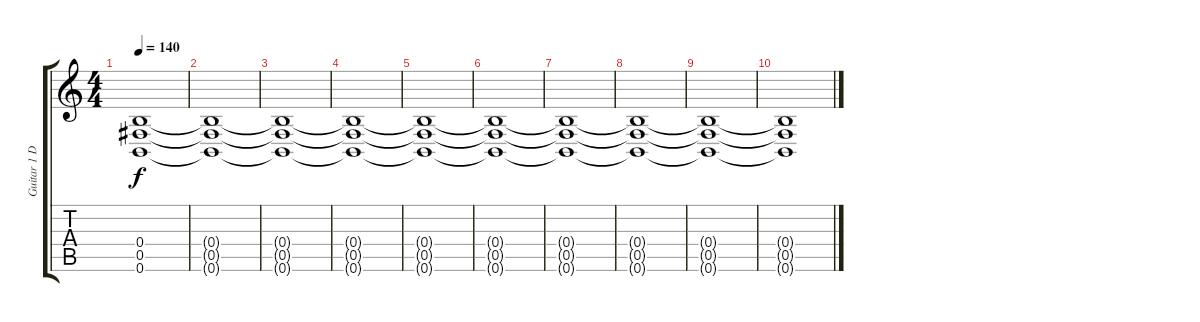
\track ("Guitar 1 Disto" "Guitar 1 D") {instrument distortionguitar}
\staff {score tabs}
\tuning (Db4 Ab3 E3 B2 Gb2 B1) {hide}
\ts (4 4)
\tempo 140
\clef g2
\ks c
(0.4{t} 0.5{t} 0.6{t}).1{dy f} |
(0.4{t} 0.5{t} 0.6{t}).1 |
(0.4{t} 0.5{t} 0.6{t}).1 |
(0.4{t} 0.5{t} 0.6{t}).1 |
(0.4{t} 0.5{t} 0.6{t}).1 |
(0.4{t} 0.5{t} 0.6{t}).1 |
(0.4{t} 0.5{t} 0.6{t}).1 |
(0.4{t} 0.5{t} 0.6{t}).1 |
(0.4{t} 0.5{t} 0.6{t}).1 |
(0.4{t} 0.5{t} 0.6{t}).1
